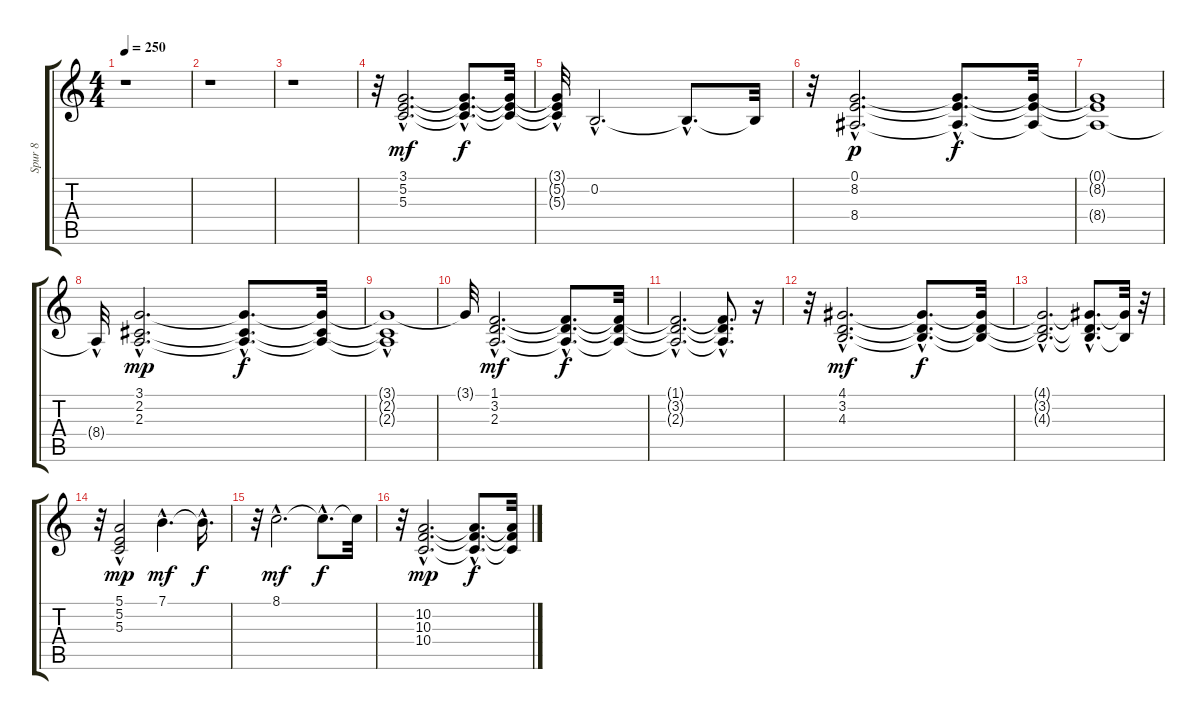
\track ("Spur 8" "Spur 8") {instrument fx8scifi}
\staff {score tabs}
\tuning (E4 B3 G3 D3 A2 E2) {hide}
\ts (4 4)
\tempo 250
\clef g2
\ks c
r.1{dy f} |
r.1 |
r.1 |
r.32 (3.1{hac} 5.2{hac} 5.3{hac}).2{d dy mf} (3.1{hac t} 5.2{hac t} 5.3{hac t}).8{d dy f} (3.1{t} 5.2{t} 5.3{t}).32 |
(3.1{hac t} 5.2{hac t} 5.3{t}).32 0.2{hac}.2{d} 0.2{hac t}.8{d} 0.2{t}.32 |
r.32 (0.1{hac} 8.2{hac} 8.4{hac}).2{d dy p} (0.1{hac t} 8.2{hac t} 8.4{hac t}).8{d dy f} (0.1{t} 8.2{t} 8.4{t}).32 |
(0.1{t} 8.2{t} 8.4{t}).1 |
8.4{hac t}.32 (3.1{hac} 2.2{hac} 2.3{hac}).2{d dy mp} (3.1{hac t} 2.2{hac t} 2.3{hac t}).8{d dy f} (3.1{t} 2.2{t} 2.3{t}).32 |
(3.1{t} 2.2{t} 2.3{hac t}).1 |
3.1{t}.32 (1.1{hac} 3.2{hac} 2.3{hac}).2{d dy mf} (1.1{hac t} 3.2{hac t} 2.3{hac t}).8{d dy f} (1.1{t} 3.2{t} 2.3{t}).32 |
(1.1{hac t} 3.2{hac t} 2.3{hac t}).2{d} (1.1{hac t} 3.2{t} 2.3{hac t}).8{d} r.16 |
r.32 (4.1{hac} 3.2{hac} 4.3{hac}).2{d dy mf} (4.1{hac t} 3.2{hac t} 4.3{hac t}).8{d dy f} (4.1{t} 3.2{t} 4.3{t}).32 |
(4.1{hac t} 3.2{hac t} 4.3{hac t}).2{d} (4.1{hac t} 3.2{hac t} 4.3{hac t}).8{d} (4.1{t} 4.3{t}).32 r.32 |
r.32 (5.1 5.2 5.3{hac}).2{dy mp} 7.1{hac}.4{d dy mf} 7.1{hac t}.16{d dy f} |
r.32 8.1{hac}.2{d dy mf} 8.1{hac t}.8{d dy f} 8.1{t}.32 |
r.32 (10.2{hac} 10.3{hac} 10.4{hac}).2{d dy mp} (10.2{hac t} 10.3{hac t} 10.4{hac t}).8{d dy f} (10.2{t} 10.3{t} 10.4{t}).32
